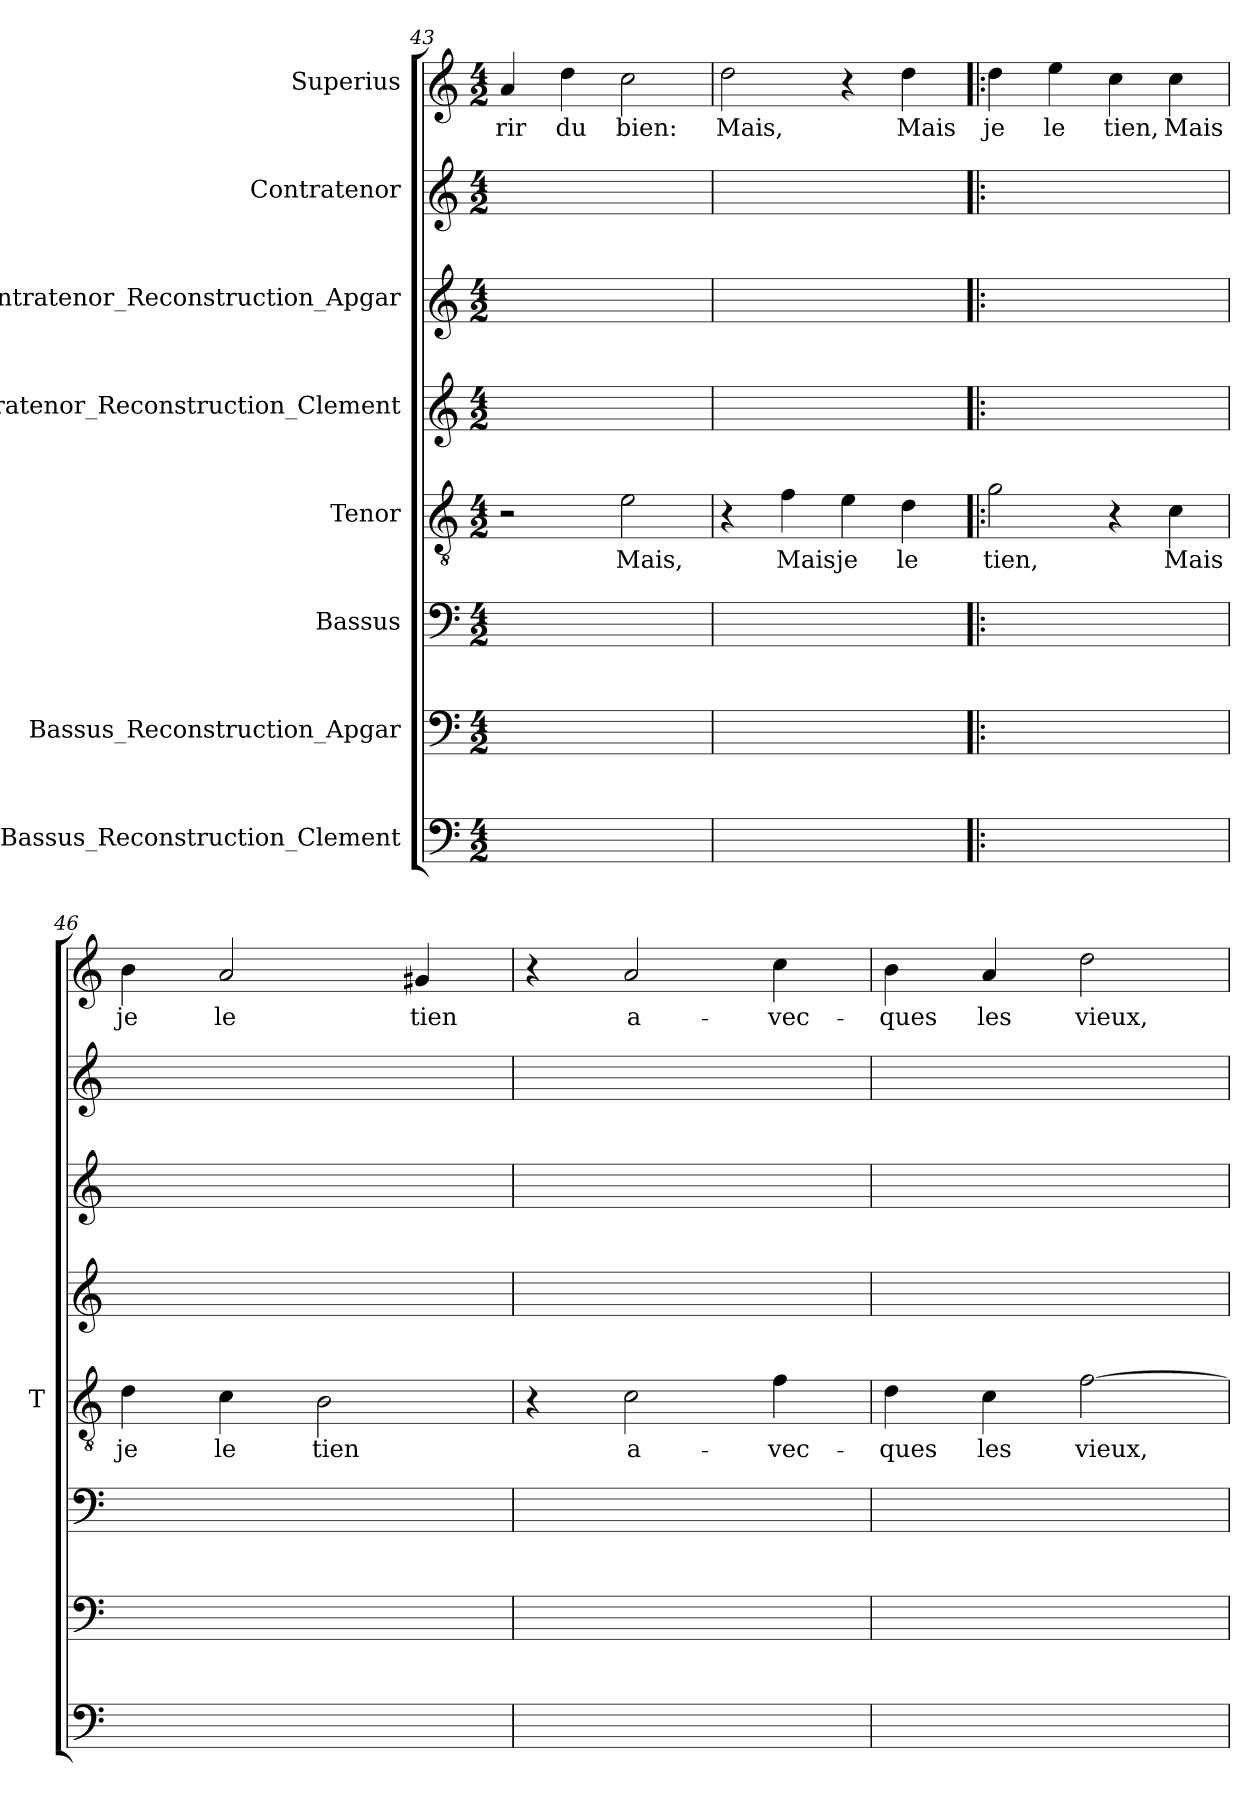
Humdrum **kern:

**kern	**kern	**kern	**kern	**text	**kern	**kern	**kern	**kern	**text
*part8	*part7	*part6	*part5	*part5	*part4	*part3	*part2	*part1	*part1
*staff8	*staff7	*staff6	*staff5	*staff5	*staff4	*staff3	*staff2	*staff1	*staff1
*I"Bassus_Reconstruction_Clement	*I"Bassus_Reconstruction_Apgar	*I"Bassus	*I"Tenor	*	*I"Contratenor_Reconstruction_Clement	*I"Contratenor_Reconstruction_Apgar	*I"Contratenor	*I"Superius	*
*	*	*	*I'T	*	*	*	*	*	*
*clefF4	*clefF4	*clefF4	*clefGv2	*	*clefG2	*clefG2	*clefG2	*clefG2	*
*k[]	*k[]	*k[]	*k[]	*	*k[]	*k[]	*k[]	*k[]	*
*M4/2	*M4/2	*M4/2	*M4/2	*	*M4/2	*M4/2	*M4/2	*M4/2	*
=43	=43	=43	=43	=43	=43	=43	=43	=43	=43
1ryy	1ryy	1ryy	2r	.	1ryy	1ryy	1ryy	4a	-rir
.	.	.	.	.	.	.	.	4dd	-du
.	.	.	2e	-Mais,	.	.	.	2cc	-bien:
=44	=44	=44	=44	=44	=44	=44	=44	=44	=44
1ryy	1ryy	1ryy	4r	.	1ryy	1ryy	1ryy	2dd	-Mais,
.	.	.	4f	-Mais	.	.	.	.	.
.	.	.	4e	-je	.	.	.	4r	.
.	.	.	4d	-le	.	.	.	4dd	-Mais
=45!|:	=45!|:	=45!|:	=45!|:	=45!|:	=45!|:	=45!|:	=45!|:	=45!|:	=45!|:
1ryy	1ryy	1ryy	2g	-tien,	1ryy	1ryy	1ryy	4dd	-je
.	.	.	.	.	.	.	.	4ee	-le
.	.	.	4r	.	.	.	.	4cc	-tien,
.	.	.	4c	-Mais	.	.	.	4cc	-Mais
=46	=46	=46	=46	=46	=46	=46	=46	=46	=46
1ryy	1ryy	1ryy	4d	-je	1ryy	1ryy	1ryy	4b	-je
.	.	.	4c	-le	.	.	.	2a	-le
.	.	.	2B	-tien	.	.	.	.	.
.	.	.	.	.	.	.	.	4g#X	-tien
=47	=47	=47	=47	=47	=47	=47	=47	=47	=47
1ryy	1ryy	1ryy	4r	.	1ryy	1ryy	1ryy	4r	.
.	.	.	2c	a-	.	.	.	2a	a-
.	.	.	4f	vec-	.	.	.	4cc	vec-
=48	=48	=48	=48	=48	=48	=48	=48	=48	=48
1ryy	1ryy	1ryy	4d	-ques	1ryy	1ryy	1ryy	4b	-ques
.	.	.	4c	-les	.	.	.	4a	-les
.	.	.	[2f	-vieux,	.	.	.	2dd	-vieux,
=	=	=	=	=	=	=	=	=	=
*-	*-	*-	*-	*-	*-	*-	*-	*-	*-
